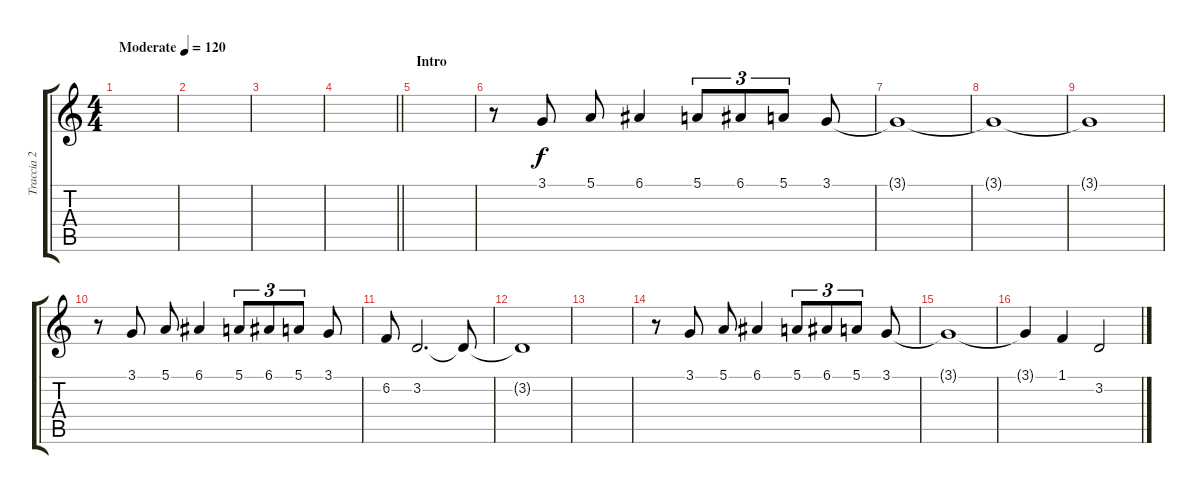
\track ("Traccia 2" "Traccia 2") {instrument violin}
\staff {score tabs}
\tuning (E4 B3 G3 D3 A2 E2) {hide}
\ts (4 4)
\tempo (120 "Moderate")
\clef g2
\ks c
|
|
|
\barLineRight lightlight
|
\section ("" "Intro")
|
r.8 3.1.8 5.1.8 6.1.4 5.1.8{tu (3 2)} 6.1.8{tu (3 2)} 5.1.8{tu (3 2)} 3.1.8 |
3.1{t}.1 |
3.1{t}.1 |
3.1{t}.1 |
r.8 3.1.8 5.1.8 6.1.4 5.1.8{tu (3 2)} 6.1.8{tu (3 2)} 5.1.8{tu (3 2)} 3.1.8 |
6.2.8 3.2.2{d} 3.2{t}.8 |
3.2{t}.1 |
|
r.8 3.1.8 5.1.8 6.1.4 5.1.8{tu (3 2)} 6.1.8{tu (3 2)} 5.1.8{tu (3 2)} 3.1.8 |
3.1{t}.1 |
3.1{t}.4 1.1.4 3.2.2
